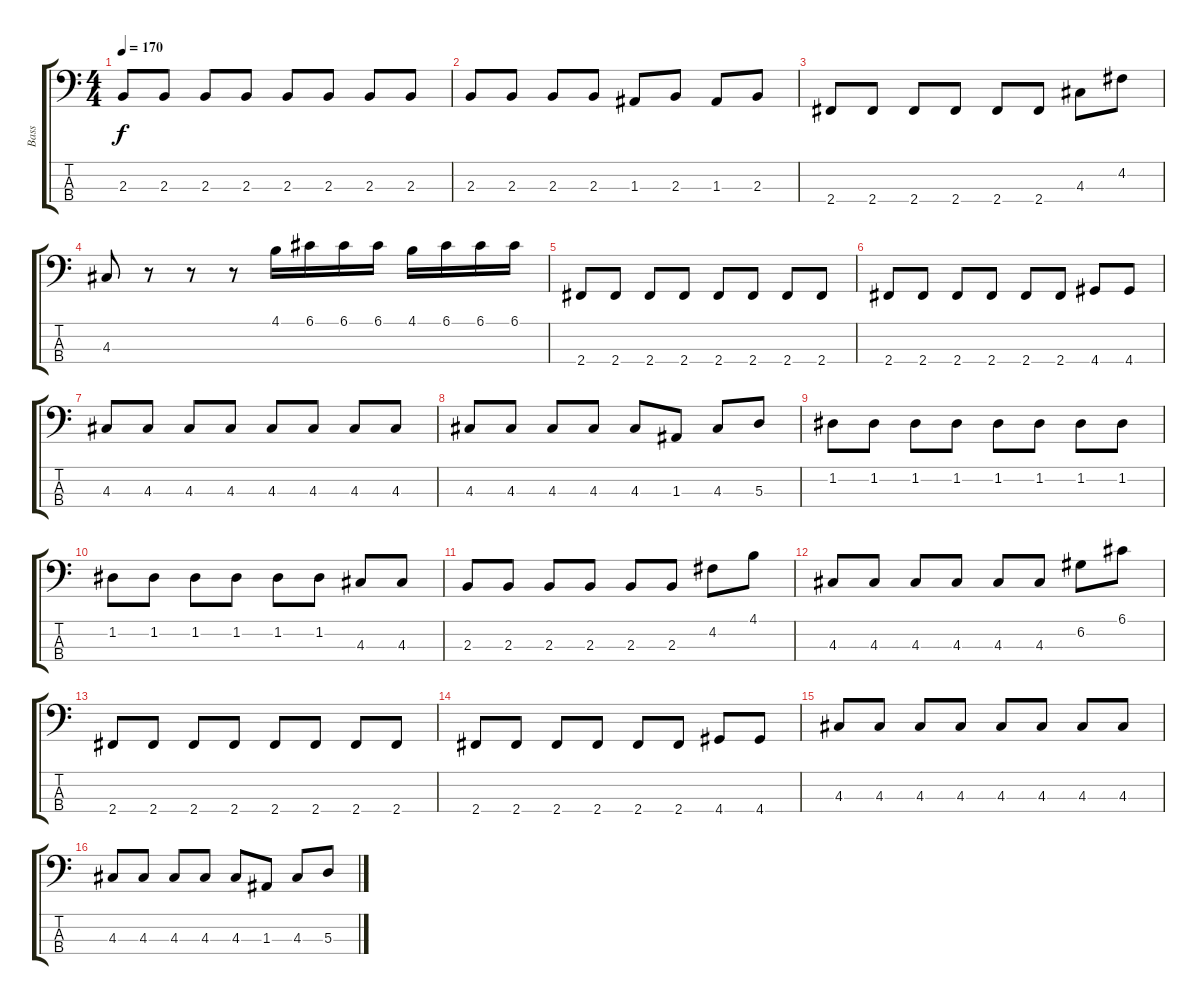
\track ("Bass" "Bass") {instrument electricbassfinger}
\staff {score tabs}
\tuning (G2 D2 A1 E1) {hide}
\ts (4 4)
\tempo 170
\clef f4
\ks c
2.3.8{dy f} 2.3.8 2.3.8 2.3.8 2.3.8 2.3.8 2.3.8 2.3.8 |
2.3.8 2.3.8 2.3.8 2.3.8 1.3.8 2.3.8 1.3.8 2.3.8 |
2.4.8 2.4.8 2.4.8 2.4.8 2.4.8 2.4.8 4.3.8 4.2.8 |
4.3.8 r.8 r.8 r.8 4.1.16 6.1.16 6.1.16 6.1.16 4.1.16 6.1.16 6.1.16 6.1.16 |
2.4.8 2.4.8 2.4.8 2.4.8 2.4.8 2.4.8 2.4.8 2.4.8 |
2.4.8 2.4.8 2.4.8 2.4.8 2.4.8 2.4.8 4.4.8 4.4.8 |
4.3.8 4.3.8 4.3.8 4.3.8 4.3.8 4.3.8 4.3.8 4.3.8 |
4.3.8 4.3.8 4.3.8 4.3.8 4.3.8 1.3.8 4.3.8 5.3.8 |
1.2.8 1.2.8 1.2.8 1.2.8 1.2.8 1.2.8 1.2.8 1.2.8 |
1.2.8 1.2.8 1.2.8 1.2.8 1.2.8 1.2.8 4.3.8 4.3.8 |
2.3.8 2.3.8 2.3.8 2.3.8 2.3.8 2.3.8 4.2.8 4.1.8 |
4.3.8 4.3.8 4.3.8 4.3.8 4.3.8 4.3.8 6.2.8 6.1.8 |
2.4.8 2.4.8 2.4.8 2.4.8 2.4.8 2.4.8 2.4.8 2.4.8 |
2.4.8 2.4.8 2.4.8 2.4.8 2.4.8 2.4.8 4.4.8 4.4.8 |
4.3.8 4.3.8 4.3.8 4.3.8 4.3.8 4.3.8 4.3.8 4.3.8 |
4.3.8 4.3.8 4.3.8 4.3.8 4.3.8 1.3.8 4.3.8 5.3.8
